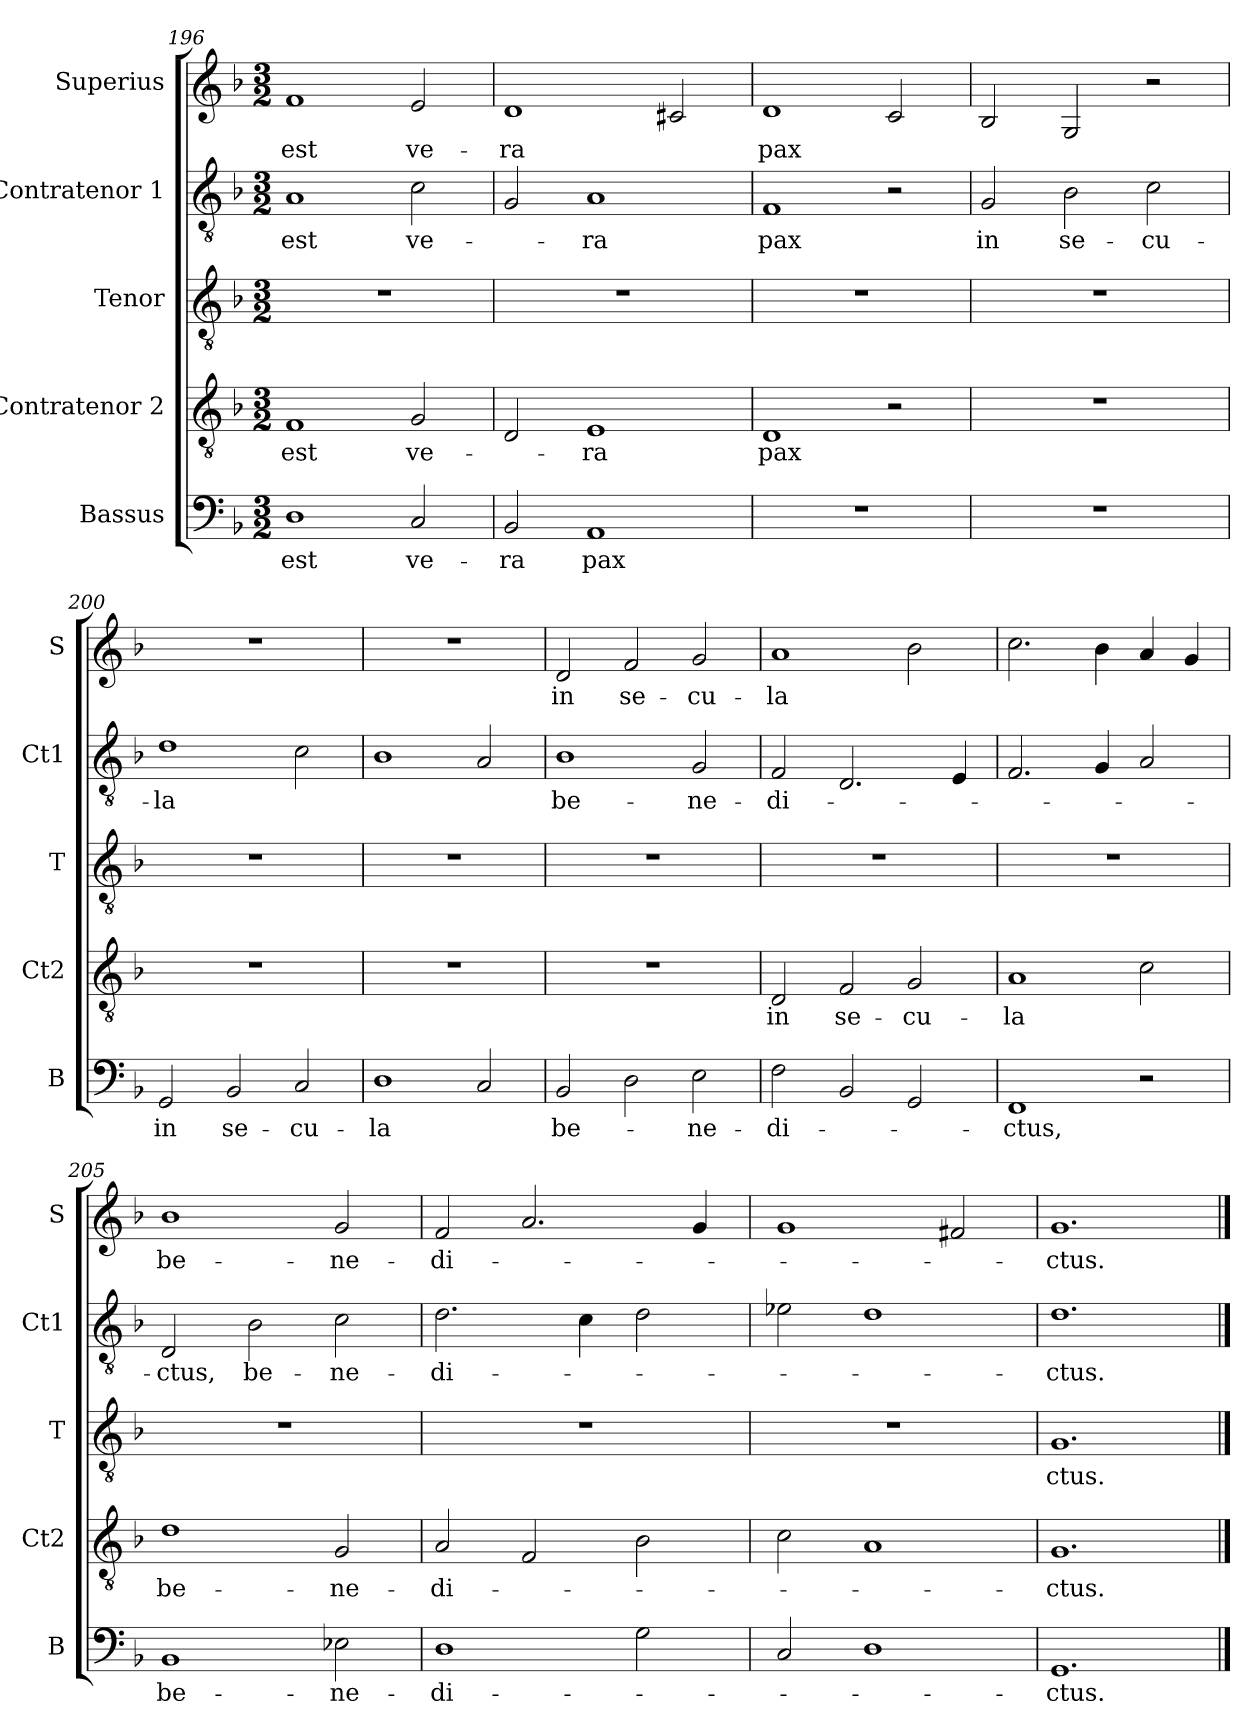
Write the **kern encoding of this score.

**kern	**text	**kern	**text	**kern	**text	**kern	**text	**kern	**text
*part5	*part5	*part4	*part4	*part3	*part3	*part2	*part2	*part1	*part1
*staff5	*staff5	*staff4	*staff4	*staff3	*staff3	*staff2	*staff2	*staff1	*staff1
*I"Bassus	*	*I"Contratenor 2	*	*I"Tenor	*	*I"Contratenor 1	*	*I"Superius	*
*I'B	*	*I'Ct2	*	*I'T	*	*I'Ct1	*	*I'S	*
*clefF4	*	*clefGv2	*	*clefGv2	*	*clefGv2	*	*clefG2	*
*k[b-]	*	*k[b-]	*	*k[b-]	*	*k[b-]	*	*k[b-]	*
*M3/2	*	*M3/2	*	*M3/2	*	*M3/2	*	*M3/2	*
=196	=196	=196	=196	=196	=196	=196	=196	=196	=196
1D	est	1F	est	1.r	.	1A	est	1f	est
2C	ve-	2G	ve-	.	.	2c	ve-	2e	ve-
=197	=197	=197	=197	=197	=197	=197	=197	=197	=197
2BB-	-ra	2D	.	1.r	.	2G	.	1d	-ra
1AA	pax	1E	-ra	.	.	1A	-ra	.	.
.	.	.	.	.	.	.	.	2c#X	.
=198	=198	=198	=198	=198	=198	=198	=198	=198	=198
1.r	.	1D	pax	1.r	.	1F	pax	1d	pax
.	.	2r	.	.	.	2r	.	2c	.
=199	=199	=199	=199	=199	=199	=199	=199	=199	=199
1.r	.	1.r	.	1.r	.	2G	in	2B-	.
.	.	.	.	.	.	2B-	se-	2G	.
.	.	.	.	.	.	2c	-cu-	2r	.
=200	=200	=200	=200	=200	=200	=200	=200	=200	=200
2GG	in	1.r	.	1.r	.	1d	-la	1.r	.
2BB-	se-	.	.	.	.	.	.	.	.
2C	-cu-	.	.	.	.	2c	.	.	.
=201	=201	=201	=201	=201	=201	=201	=201	=201	=201
1D	-la	1.r	.	1.r	.	1B-	.	1.r	.
2C	.	.	.	.	.	2A	.	.	.
=202	=202	=202	=202	=202	=202	=202	=202	=202	=202
2BB-	be-	1.r	.	1.r	.	1B-	be-	2d	in
2D	.	.	.	.	.	.	.	2f	se-
2E	-ne-	.	.	.	.	2G	-ne-	2g	-cu-
=203	=203	=203	=203	=203	=203	=203	=203	=203	=203
2F	-di-	2D	in	1.r	.	2F	-di-	1a	-la
2BB-	.	2F	se-	.	.	2.D	.	.	.
2GG	.	2G	-cu-	.	.	.	.	2b-	.
.	.	.	.	.	.	4E	.	.	.
=204	=204	=204	=204	=204	=204	=204	=204	=204	=204
1FF	-ctus,	1A	-la	1.r	.	2.F	.	2.cc	.
.	.	.	.	.	.	4G	.	4b-	.
2r	.	2c	.	.	.	2A	.	4a	.
.	.	.	.	.	.	.	.	4g	.
=205	=205	=205	=205	=205	=205	=205	=205	=205	=205
!	!LO:LY:i	!	!	!	!	!	!	!	!
1BB-	be-	1d	be-	1.r	.	2D	-ctus,	1b-	be-
!	!	!	!	!	!	!	!LO:LY:i	!	!
.	.	.	.	.	.	2B-	be-	.	.
!	!LO:LY:i	!	!	!	!	!	!LO:LY:i	!	!
2E-X	-ne-	2G	-ne-	.	.	2c	-ne-	2g	-ne-
=206	=206	=206	=206	=206	=206	=206	=206	=206	=206
!	!LO:LY:i	!	!	!	!	!	!LO:LY:i	!	!
1D	-di-	2A	-di-	1.r	.	2.d	-di-	2f	-di-
.	.	2F	.	.	.	.	.	2.a	.
.	.	.	.	.	.	4c	.	.	.
2G	.	2B-	.	.	.	2d	.	.	.
.	.	.	.	.	.	.	.	4g	.
=207	=207	=207	=207	=207	=207	=207	=207	=207	=207
2C	.	2c	.	1.r	.	2e-X	.	1g	.
1D	.	1A	.	.	.	1d	.	.	.
.	.	.	.	.	.	.	.	2f#X	.
=208	=208	=208	=208	=208	=208	=208	=208	=208	=208
!	!LO:LY:i	!	!	!	!LO:LY:i	!	!LO:LY:i	!	!
1.GG	-ctus.	1.G	-ctus.	1.G	ctus.	1.d	-ctus.	1.g	-ctus.
==	==	==	==	==	==	==	==	==	==
*-	*-	*-	*-	*-	*-	*-	*-	*-	*-
